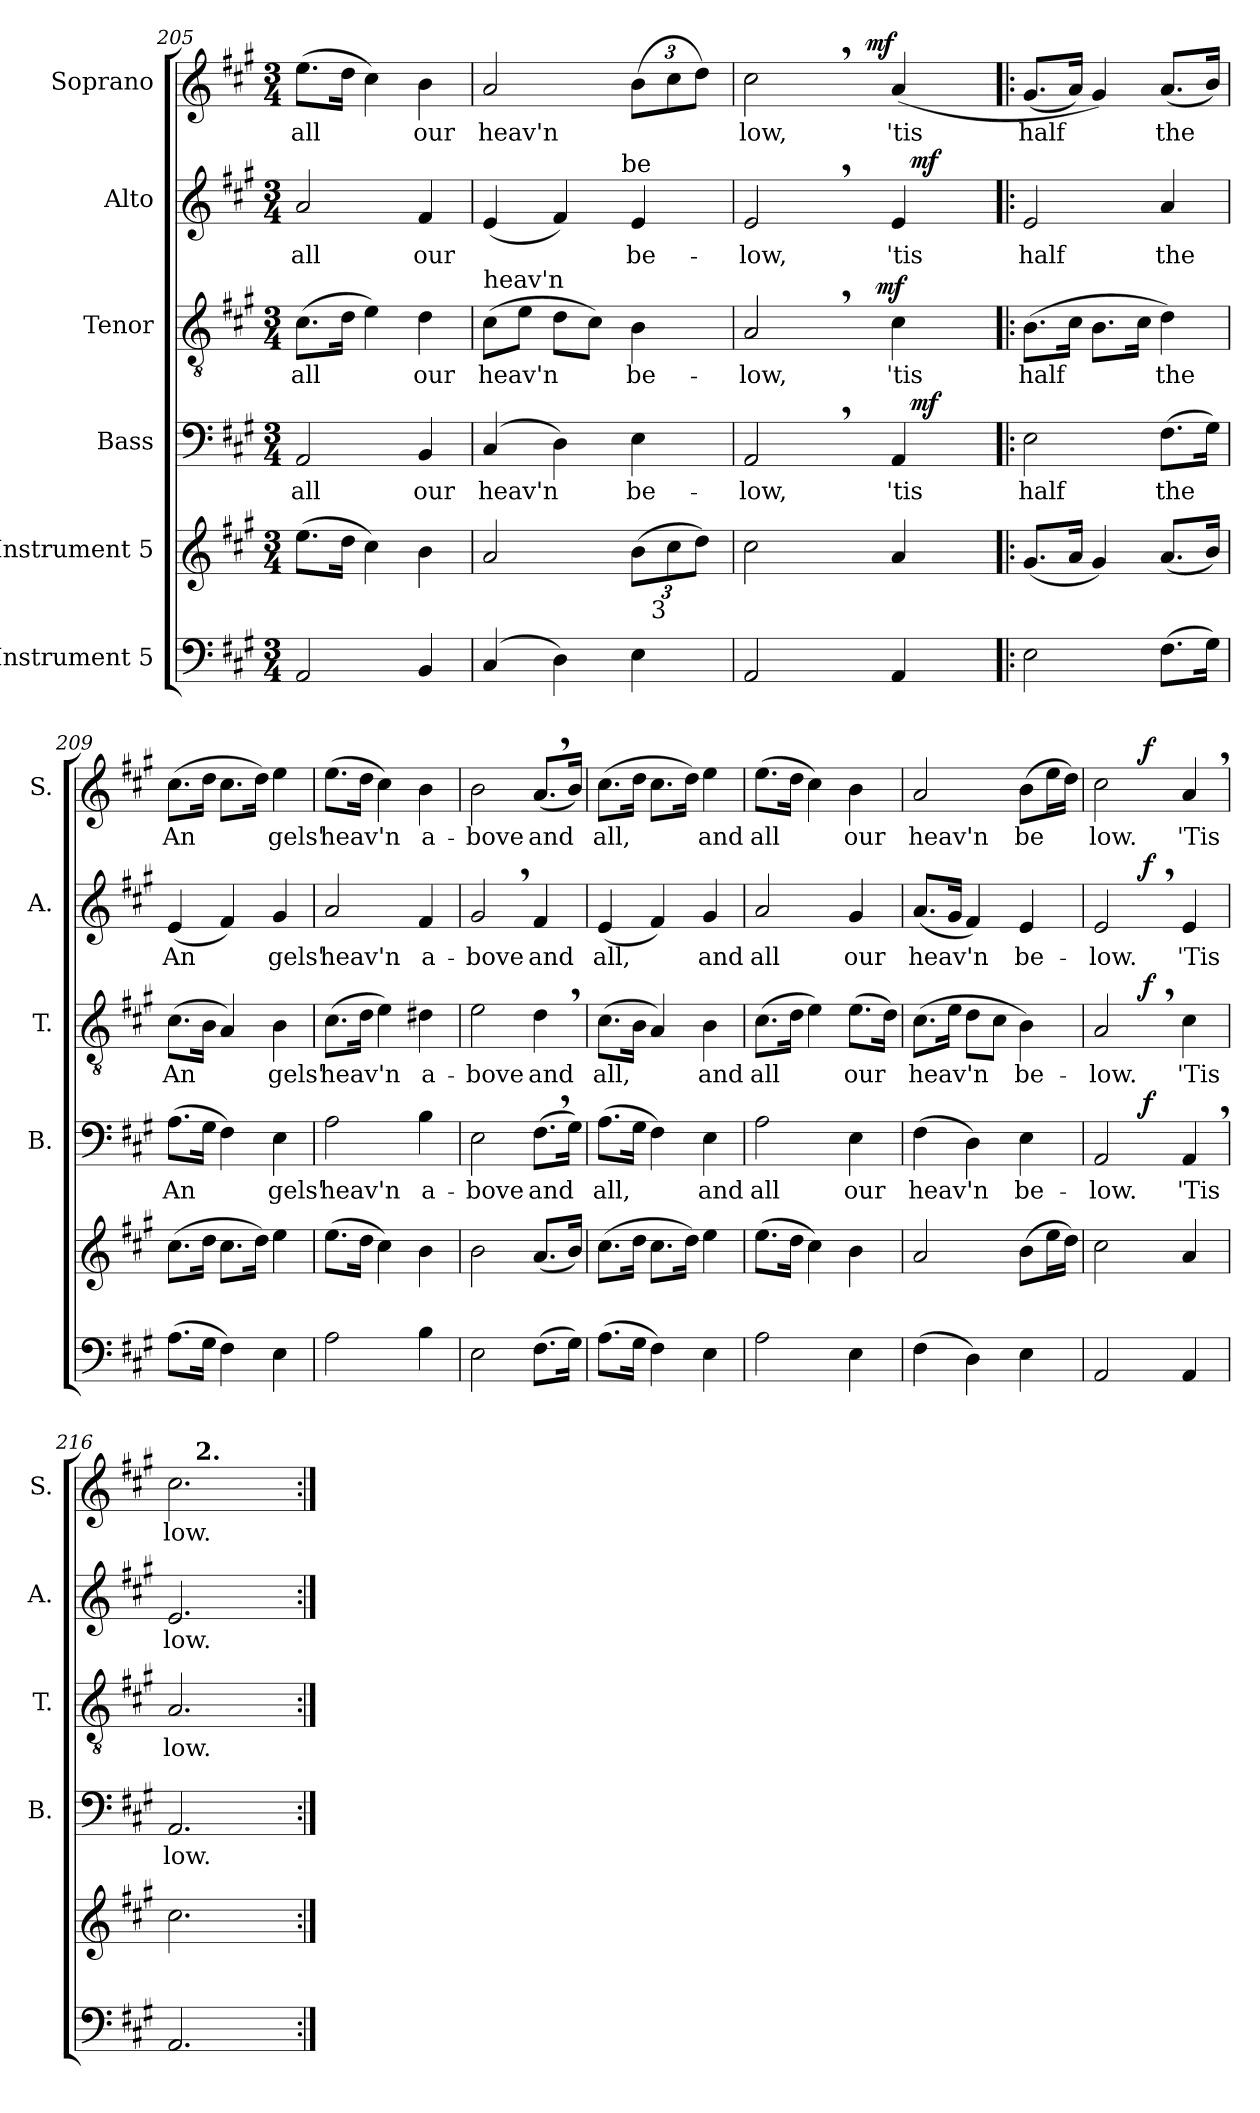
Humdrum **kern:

**kern	**kern	**kern	**text	**dynam	**kern	**text	**dynam	**kern	**text	**dynam	**kern	**text	**dynam
*part6	*part5	*part4	*part4	*part4	*part3	*part3	*part3	*part2	*part2	*part2	*part1	*part1	*part1
*staff6	*staff5	*staff4	*staff4	*staff4	*staff3	*staff3	*staff3	*staff2	*staff2	*staff2	*staff1	*staff1	*staff1
*I"Instrument 5	*I"Instrument 5	*I"Bass	*	*	*I"Tenor	*	*	*I"Alto	*	*	*I"Soprano	*	*
*	*	*I'B.	*	*	*I'T.	*	*	*I'A.	*	*	*I'S.	*	*
*clefF4	*clefG2	*clefF4	*	*	*clefGv2	*	*	*clefG2	*	*	*clefG2	*	*
*k[f#c#g#]	*k[f#c#g#]	*k[f#c#g#]	*	*	*k[f#c#g#]	*	*	*k[f#c#g#]	*	*	*k[f#c#g#]	*	*
*A:	*A:	*A:	*	*	*A:	*	*	*A:	*	*	*A:	*	*
*M3/4	*M3/4	*M3/4	*	*	*M3/4	*	*	*M3/4	*	*	*M3/4	*	*
=205	=205	=205	=205	=205	=205	=205	=205	=205	=205	=205	=205	=205	=205
!	!	!	!LO:LY:b:cj	!	!	!LO:LY:b:cj	!	!	!LO:LY:b:cj	!	!	!LO:LY:b:cj	!
2AA/	(>8.ee\L	2AA/	all	.	(>8.c#\L	all	.	2a/	all	.	(>8.ee\L	all	.
!	!	!	!	!	!	!LO:LY:b:cj	!	!	!	!	!	!LO:LY:b:cj	!
.	16dd\J	.	.	.	16d\J	.	.	.	.	.	16dd\J	.	.
!	!	!	!	!	!	!LO:LY:b:cj	!	!	!	!	!	!LO:LY:b:cj	!
.	4cc#\)	.	.	.	4e\)	.	.	.	.	.	4cc#\)	.	.
!	!	!	!LO:LY:b:cj	!	!	!LO:LY:b:cj	!	!	!LO:LY:b:cj	!	!	!LO:LY:b:cj	!
4BB/	4b\	4BB/	our	.	4d\	our	.	4f#/	our	.	4b\	our	.
!!LO:PB:g=z
=206	=206	=206	=206	=206	=206	=206	=206	=206	=206	=206	=206	=206	=206
!	!	!	!	!	!LO:TX:a:t=heav'n	!	!	!	!	!	!	!	!
!	!	!	!LO:LY:b:cj	!	!	!LO:LY:b:cj	!	!	!LO:LY:b:cj	!	!	!LO:LY:b:cj	!
*	*^	*	*	*	*	*	*	*^	*	*	*	*	*
(>4C#/	2a/	2ryy	(>4C#/	heav'n	.	(>8c#\L	heav'n	.	(<4e/	4ryy	.	.	2a/	heav'n	.
!	!	!	!	!	!	!	!LO:LY:b:cj	!	!	!	!	!	!	!	!
.	.	.	.	.	.	8e\J	.	.	.	.	.	.	.	.	.
!	!	!	!	!LO:LY:b:cj	!	!	!LO:LY:b:cj	!	!	!	!LO:LY:b:cj	!	!	!	!
4D\)	.	.	4D\)	.	.	8d\L	.	.	4f#/)	8...ryy	.	.	.	.	.
!	!	!	!	!	!	!	!LO:LY:b:cj	!	!	!	!	!	!	!	!
.	.	.	.	.	.	8c#\J)	.	.	.	.	.	.	.	.	.
!	!	!	!	!	!	!	!	!	!	!LO:TX:a:t=be	!	!	!	!	!
.	.	.	.	.	.	.	.	.	.	4ryy	.	.	.	.	.
*	*Xbrackettup	*	*	*	*	*	*	*	*	*	*	*	*	*	*
!	!	!	!	!LO:LY:b:cj	!	!	!LO:LY:b:cj	!	!	!	!LO:LY:b:cj	!	!	!	!
*	*	*	*	*	*	*	*	*	*	*	*	*	*Xbrackettup	*	*
!	!	!	!	!	!	!	!	!	!	!	!	!	!	!LO:LY:b:cj	!
4E\	(>12b\L	32.ryy	4E\	be-	.	4B\	be-	.	4e/	.	be-	.	(>12b\L	.	.
!	!	!LO:TX:b:t=3	!	!	!	!	!	!	!	!	!	!	!	!	!
.	.	8ryy	.	.	.	.	.	.	.	.	.	.	.	.	.
!	!	!	!	!	!	!	!	!	!	!	!	!	!	!LO:LY:b:cj	!
.	12cc#\	.	.	.	.	.	.	.	.	.	.	.	12cc#\	.	.
!	!	!	!	!	!	!	!	!	!	!	!	!	!	!LO:LY:b:cj	!
.	12dd\J)	.	.	.	.	.	.	.	.	.	.	.	12dd\J)	.	.
.	.	16ryy	.	.	.	.	.	.	.	.	.	.	.	.	.
.	.	64ryy	.	.	.	.	.	.	.	64ryy	.	.	.	.	.
=207	=207	=207	=207	=207	=207	=207	=207	=207	=207	=207	=207	=207	=207	=207	=207
!	!	!	!	!LO:LY:b:cj	!	!	!LO:LY:b:cj	!	!	!	!LO:LY:b:cj	!	!	!LO:LY:b:cj	!
*	*v	*v	*^	*	*	*^	*	*	*	*	*	*	*^	*	*
2AA/	2cc#\	2AA,>/	2ryy	-low,	.	2A,>/	4...ryy	-low,	.	2e,>/	2ryy	-low,	.	2cc#,>\	4ryy	low,	.
.	.	.	.	.	.	.	.	.	.	.	.	.	.	.	8ryy	.	.
.	.	.	.	.	.	.	.	.	.	.	.	.	.	.	16ryy	.	.
.	.	.	.	.	.	.	.	.	.	.	.	.	.	.	64ryy	.	.
!	!	!	!	!	!	!	!	!	!	!	!	!	!	!	!	!	!LO:DY:a
.	.	.	.	.	.	.	.	.	.	.	.	.	.	.	4ryy	.	mf
!	!	!	!	!	!	!	!	!	!LO:DY:a	!	!	!	!	!	!	!	!
.	.	.	.	.	.	.	4ryy	.	mf	.	.	.	.	.	.	.	.
!	!	!	!	!LO:LY:b:cj	!	!	!	!LO:LY:b:cj	!	!	!	!LO:LY:b:cj	!	!	!	!LO:LY:b:cj	!
4AA/	4a/	4AA/	32.ryy	'tis	.	4c#\	.	'tis	.	4e/	32.ryy	'tis	.	(>4a/	.	'tis	.
!	!	!	!	!	!LO:DY:a	!	!	!	!	!	!	!	!LO:DY:a	!	!	!	!
.	.	.	8ryy	.	mf	.	.	.	.	.	8ryy	.	mf	.	.	.	.
.	.	.	16ryy	.	.	.	.	.	.	.	16ryy	.	.	.	.	.	.
.	.	.	.	.	.	.	.	.	.	.	.	.	.	.	32.ryy	.	.
.	.	.	.	.	.	.	32ryy	.	.	.	.	.	.	.	.	.	.
.	.	.	64ryy	.	.	.	.	.	.	.	64ryy	.	.	.	.	.	.
=208!|:	=208!|:	=208!|:	=208!|:	=208!|:	=208!|:	=208!|:	=208!|:	=208!|:	=208!|:	=208!|:	=208!|:	=208!|:	=208!|:	=208!|:	=208!|:	=208!|:	=208!|:
!	!	!	!	!LO:LY:b:cj	!	!	!	!LO:LY:b:cj	!	!	!	!LO:LY:b:cj	!	!	!	!LO:LY:b:cj	!
*	*	*v	*v	*	*	*	*	*	*	*v	*v	*	*	*v	*v	*	*
*	*	*	*	*	*v	*v	*	*	*	*	*	*	*	*
2E\	(<8.g#/L	2E\	half	.	(>8.B\L	half	.	2e/	half	.	(<8.g#/L	half	.
!	!	!	!	!	!	!LO:LY:b:cj	!	!	!	!	!	!LO:LY:b:cj	!
.	16a/J	.	.	.	16c#\J	.	.	.	.	.	16a/J)	.	.
!	!	!	!	!	!	!LO:LY:b:cj	!	!	!	!	!	!LO:LY:b:cj	!
.	4g#/)	.	.	.	8.B\L	.	.	.	.	.	4g#/)	.	.
!	!	!	!	!	!	!LO:LY:b:cj	!	!	!	!	!	!	!
.	.	.	.	.	16c#\J	.	.	.	.	.	.	.	.
!	!	!	!LO:LY:b:cj	!	!	!LO:LY:b:cj	!	!	!LO:LY:b:cj	!	!	!LO:LY:b:cj	!
(>8.F#\L	(<8.a/L	(>8.F#\L	the	.	4d\)	the	.	4a/	the	.	(<8.a/L	the	.
!	!	!	!LO:LY:b:cj	!	!	!	!	!	!	!	!	!LO:LY:b:cj	!
16G#\J)	16b/J)	16G#\J)	.	.	.	.	.	.	.	.	16b/J)	.	.
=209	=209	=209	=209	=209	=209	=209	=209	=209	=209	=209	=209	=209	=209
!	!	!	!LO:LY:b:cj	!	!	!LO:LY:b:cj	!	!	!LO:LY:b:cj	!	!	!LO:LY:b:cj	!
(>8.A\L	(>8.cc#\L	(>8.A\L	An-	.	(>8.c#\L	An-	.	(<4e/	An-	.	(>8.cc#\L	An-	.
!	!	!	!LO:LY:b:cj	!	!	!LO:LY:b:cj	!	!	!	!	!	!LO:LY:b:cj	!
16G#\J	16dd\J	16G#\J	--	.	16B\J	--	.	.	.	.	16dd\J	--	.
!	!	!	!LO:LY:b:cj	!	!	!LO:LY:b:cj	!	!	!LO:LY:b:cj	!	!	!LO:LY:b:cj	!
4F#\)	8.cc#\L	4F#\)	--	.	4A/)	--	.	4f#/)	--	.	8.cc#\L	--	.
!	!	!	!	!	!	!	!	!	!	!	!	!LO:LY:b:cj	!
.	16dd\J)	.	.	.	.	.	.	.	.	.	16dd\J)	--	.
!	!	!	!LO:LY:b:cj	!	!	!LO:LY:b:cj	!	!	!LO:LY:b:cj	!	!	!LO:LY:b:cj	!
4E\	4ee\	4E\	-gels'	.	4B\	-gels'	.	4g#/	-gels'	.	4ee\	-gels'	.
=210	=210	=210	=210	=210	=210	=210	=210	=210	=210	=210	=210	=210	=210
!	!	!	!LO:LY:b:cj	!	!	!LO:LY:b:cj	!	!	!LO:LY:b:cj	!	!	!LO:LY:b:cj	!
2A\	(>8.ee\L	2A\	heav'n	.	(>8.c#\L	heav'n	.	2a/	heav'n	.	(>8.ee\L	heav'n	.
!	!	!	!	!	!	!LO:LY:b:cj	!	!	!	!	!	!LO:LY:b:cj	!
.	16dd\J	.	.	.	16d\J	.	.	.	.	.	16dd\J	.	.
!	!	!	!	!	!	!LO:LY:b:cj	!	!	!	!	!	!LO:LY:b:cj	!
.	4cc#\)	.	.	.	4e\)	.	.	.	.	.	4cc#\)	.	.
!	!	!	!LO:LY:b:cj	!	!	!LO:LY:b:cj	!	!	!LO:LY:b:cj	!	!	!LO:LY:b:cj	!
4B\	4b\	4B\	a-	.	4d#X\	a-	.	4f#/	a-	.	4b\	a-	.
=211	=211	=211	=211	=211	=211	=211	=211	=211	=211	=211	=211	=211	=211
!	!	!	!LO:LY:b:cj	!	!	!LO:LY:b:cj	!	!	!LO:LY:b:cj	!	!	!LO:LY:b:cj	!
2E\	2b\	2E\	-bove	.	2e\	-bove	.	2g#,>/	-bove	.	2b\	-bove	.
!	!	!	!LO:LY:b:cj	!	!	!LO:LY:b:cj	!	!	!LO:LY:b:cj	!	!	!LO:LY:b:cj	!
(>8.F#\L	(<8.a/L	(>8.F#,>\L	and	.	4d,>\	and	.	4f#/	and	.	(<8.a,>/L	and	.
!	!	!	!LO:LY:b:cj	!	!	!	!	!	!	!	!	!LO:LY:b:cj	!
16G#\J)	16b/J)	16G#\J)	.	.	.	.	.	.	.	.	16b/J)	.	.
!!LO:PB:g=z
=212	=212	=212	=212	=212	=212	=212	=212	=212	=212	=212	=212	=212	=212
!	!	!	!LO:LY:b:cj	!	!	!LO:LY:b:cj	!	!	!LO:LY:b:cj	!	!	!LO:LY:b:cj	!
(>8.A\L	(>8.cc#\L	(>8.A\L	all,	.	(>8.c#\L	all,	.	(<4e/	all,	.	(>8.cc#\L	all,	.
!	!	!	!LO:LY:b:cj	!	!	!LO:LY:b:cj	!	!	!	!	!	!LO:LY:b:cj	!
16G#\J	16dd\J	16G#\J	.	.	16B\J	.	.	.	.	.	16dd\J	.	.
!	!	!	!LO:LY:b:cj	!	!	!LO:LY:b:cj	!	!	!LO:LY:b:cj	!	!	!LO:LY:b:cj	!
4F#\)	8.cc#\L	4F#\)	.	.	4A/)	.	.	4f#/)	.	.	8.cc#\L	.	.
!	!	!	!	!	!	!	!	!	!	!	!	!LO:LY:b:cj	!
.	16dd\J)	.	.	.	.	.	.	.	.	.	16dd\J)	.	.
!	!	!	!LO:LY:b:cj	!	!	!LO:LY:b:cj	!	!	!LO:LY:b:cj	!	!	!LO:LY:b:cj	!
4E\	4ee\	4E\	and	.	4B\	and	.	4g#/	and	.	4ee\	and	.
=213	=213	=213	=213	=213	=213	=213	=213	=213	=213	=213	=213	=213	=213
!	!	!	!LO:LY:b:cj	!	!	!LO:LY:b:cj	!	!	!LO:LY:b:cj	!	!	!LO:LY:b:cj	!
2A\	(>8.ee\L	2A\	all	.	(>8.c#\L	all	.	2a/	all	.	(>8.ee\L	all	.
!	!	!	!	!	!	!LO:LY:b:cj	!	!	!	!	!	!LO:LY:b:cj	!
.	16dd\J	.	.	.	16d\J	.	.	.	.	.	16dd\J	.	.
!	!	!	!	!	!	!LO:LY:b:cj	!	!	!	!	!	!LO:LY:b:cj	!
.	4cc#\)	.	.	.	4e\)	.	.	.	.	.	4cc#\)	.	.
!	!	!	!LO:LY:b:cj	!	!	!LO:LY:b:cj	!	!	!LO:LY:b:cj	!	!	!LO:LY:b:cj	!
4E\	4b\	4E\	our	.	(>8.e\L	our	.	4g#/	our	.	4b\	our	.
!	!	!	!	!	!	!LO:LY:b:cj	!	!	!	!	!	!	!
.	.	.	.	.	16d\J)	.	.	.	.	.	.	.	.
=214	=214	=214	=214	=214	=214	=214	=214	=214	=214	=214	=214	=214	=214
!	!	!	!LO:LY:b:cj	!	!	!LO:LY:b:cj	!	!	!LO:LY:b:cj	!	!	!LO:LY:b:cj	!
(>4F#\	2a/	(>4F#\	heav'n	.	(>8.c#\L	heav'n	.	(<8.a/L	heav'n	.	2a/	heav'n	.
!	!	!	!	!	!	!LO:LY:b:cj	!	!	!LO:LY:b:cj	!	!	!	!
.	.	.	.	.	16e\J	.	.	16g#/J	.	.	.	.	.
!	!	!	!LO:LY:b:cj	!	!	!LO:LY:b:cj	!	!	!LO:LY:b:cj	!	!	!	!
4D\)	.	4D\)	.	.	8d\L	.	.	4f#/)	.	.	.	.	.
!	!	!	!	!	!	!LO:LY:b:cj	!	!	!	!	!	!	!
.	.	.	.	.	8c#\J	.	.	.	.	.	.	.	.
!	!	!	!LO:LY:b:cj	!	!	!LO:LY:b:cj	!	!	!LO:LY:b:cj	!	!	!LO:LY:b:cj	!
4E\	(>8b\L	4E\	be-	.	4B\)	be-	.	4e/	be-	.	(>8b\L	be-	.
!	!	!	!	!	!	!	!	!	!	!	!	!LO:LY:b:cj	!
.	16ee\	.	.	.	.	.	.	.	.	.	16ee\	--	.
!	!	!	!	!	!	!	!	!	!	!	!	!LO:LY:b:cj	!
.	16dd\J)	.	.	.	.	.	.	.	.	.	16dd\J)	--	.
=215	=215	=215	=215	=215	=215	=215	=215	=215	=215	=215	=215	=215	=215
!	!	!	!LO:LY:b:cj	!	!	!LO:LY:b:cj	!	!	!LO:LY:b:cj	!	!	!LO:LY:b:cj	!
*	*	*^	*	*	*^	*	*	*^	*	*	*^	*	*
2AA/	2cc#\	2AA/	4ryy	-low.	.	2A,>/	4ryy	-low.	.	2e,>/	4ryy	-low.	.	2cc#\	4ryy	-low.	.
.	.	.	64ryy	.	.	.	64ryy	.	.	.	64ryy	.	.	.	64ryy	.	.
!	!	!	!	!	!LO:DY:a	!	!	!	!LO:DY:a	!	!	!	!LO:DY:a	!	!	!	!LO:DY:a
.	.	.	4ryy	.	f	.	4ryy	.	f	.	4ryy	.	f	.	4ryy	.	f
!	!	!	!	!LO:LY:b:cj	!	!	!	!LO:LY:b:cj	!	!	!	!LO:LY:b:cj	!	!	!	!LO:LY:b:cj	!
4AA/	4a/	4AA,>/	.	'Tis	.	4c#\	.	'Tis	.	4e/	.	'Tis	.	4a,>/	.	'Tis	.
.	.	.	8...ryy	.	.	.	8...ryy	.	.	.	8...ryy	.	.	.	8...ryy	.	.
=216	=216	=216	=216	=216	=216	=216	=216	=216	=216	=216	=216	=216	=216	=216	=216	=216	=216
!	!	!	!	!LO:LY:b:cj	!	!	!	!LO:LY:b:cj	!	!	!	!LO:LY:b:cj	!	!	!	!LO:LY:b:cj	!
*	*	*v	*v	*	*	*	*	*	*	*v	*v	*	*	*	*	*	*
*	*	*	*	*	*v	*v	*	*	*	*	*	*	*	*	*
2.AA/	2.cc#\	2.AA/	low.	.	2.A/	low.	.	2.e/	low.	.	2.cc#\	16ryy	low.	.
.	.	.	.	.	.	.	.	.	.	.	.	64ryy	.	.
!	!	!	!	!	!	!	!	!	!	!	!	!LO:TX:a:B:t=2.	!	!
.	.	.	.	.	.	.	.	.	.	.	.	2ryy	.	.
.	.	.	.	.	.	.	.	.	.	.	.	8ryy	.	.
.	.	.	.	.	.	.	.	.	.	.	.	32.ryy	.	.
*	*	*	*	*	*	*	*	*	*	*	*v	*v	*	*
=:|!	=:|!	=:|!	=:|!	=:|!	=:|!	=:|!	=:|!	=:|!	=:|!	=:|!	=:|!	=:|!	=:|!
*-	*-	*-	*-	*-	*-	*-	*-	*-	*-	*-	*-	*-	*-
